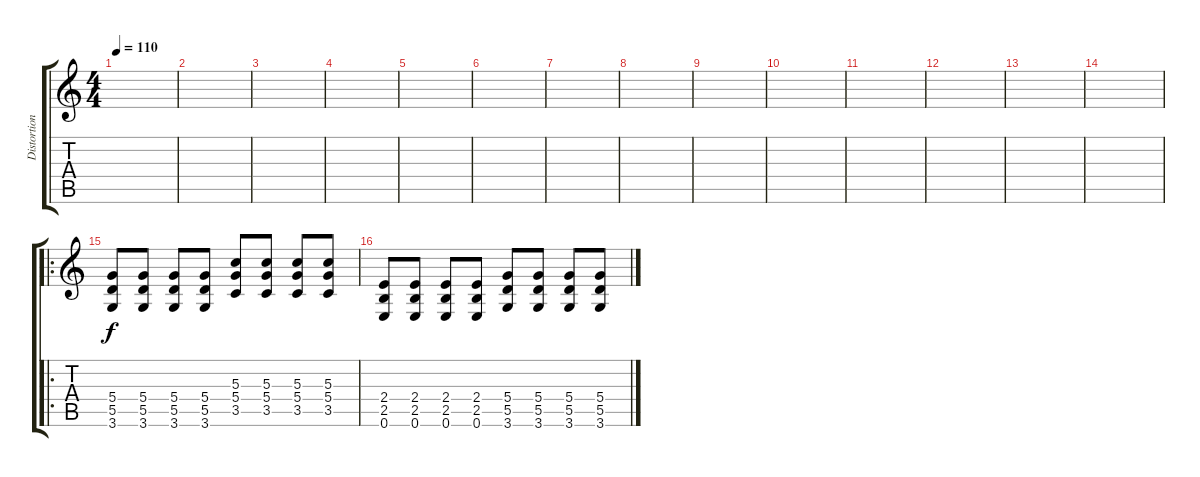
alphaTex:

\track ("Distortion Guitar II" "Distortion") {instrument overdrivenguitar}
\staff {score tabs}
\tuning (E4 B3 G3 D3 A2 E2) {hide}
\ts (4 4)
\tempo 110
\clef g2
\ks aminor
|
|
|
|
|
|
|
|
|
|
|
|
|
|
\ro
(5.4 5.5 3.6).8 (5.4 5.5 3.6).8 (5.4 5.5 3.6).8 (5.4 5.5 3.6).8 (5.3 5.4 3.5).8 (5.3 5.4 3.5).8 (5.3 5.4 3.5).8 (5.3 5.4 3.5).8 |
(2.4 2.5 0.6).8 (2.4 2.5 0.6).8 (2.4 2.5 0.6).8 (2.4 2.5 0.6).8 (5.4 5.5 3.6).8 (5.4 5.5 3.6).8 (5.4 5.5 3.6).8 (5.4 5.5 3.6).8
